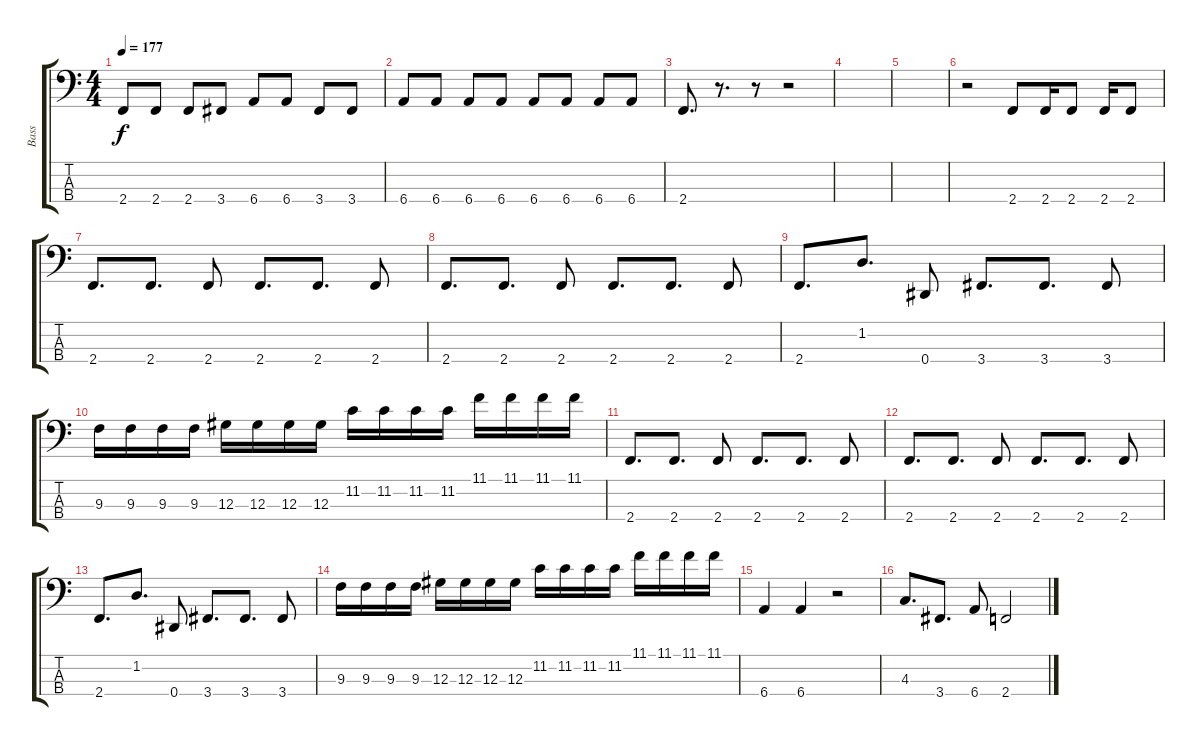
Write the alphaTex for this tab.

\track ("Bass" "Bass") {instrument electricbasspick}
\staff {score tabs}
\tuning (Gb2 Db2 Ab1 Eb1) {hide}
\ts (4 4)
\tempo 177
\clef f4
\ks c
2.4.8{dy f} 2.4.8 2.4.8 3.4.8 6.4.8 6.4.8 3.4.8 3.4.8 |
6.4.8 6.4.8 6.4.8 6.4.8 6.4.8 6.4.8 6.4.8 6.4.8 |
2.4.8{d} r.8{d} r.8 r.2 |
|
|
r.2 2.4.8 2.4.16 2.4.8 2.4.16 2.4.8 |
2.4.8{d} 2.4.8{d} 2.4.8 2.4.8{d} 2.4.8{d} 2.4.8 |
2.4.8{d} 2.4.8{d} 2.4.8 2.4.8{d} 2.4.8{d} 2.4.8 |
2.4.8{d} 1.2.8{d} 0.4.8 3.4.8{d} 3.4.8{d} 3.4.8 |
9.3.16 9.3.16 9.3.16 9.3.16 12.3.16 12.3.16 12.3.16 12.3.16 11.2.16 11.2.16 11.2.16 11.2.16 11.1.16 11.1.16 11.1.16 11.1.16 |
2.4.8{d} 2.4.8{d} 2.4.8 2.4.8{d} 2.4.8{d} 2.4.8 |
2.4.8{d} 2.4.8{d} 2.4.8 2.4.8{d} 2.4.8{d} 2.4.8 |
2.4.8{d} 1.2.8{d} 0.4.8 3.4.8{d} 3.4.8{d} 3.4.8 |
9.3.16 9.3.16 9.3.16 9.3.16 12.3.16 12.3.16 12.3.16 12.3.16 11.2.16 11.2.16 11.2.16 11.2.16 11.1.16 11.1.16 11.1.16 11.1.16 |
6.4.4 6.4.4 r.2 |
4.3.8{d} 3.4.8{d} 6.4.8 2.4.2
